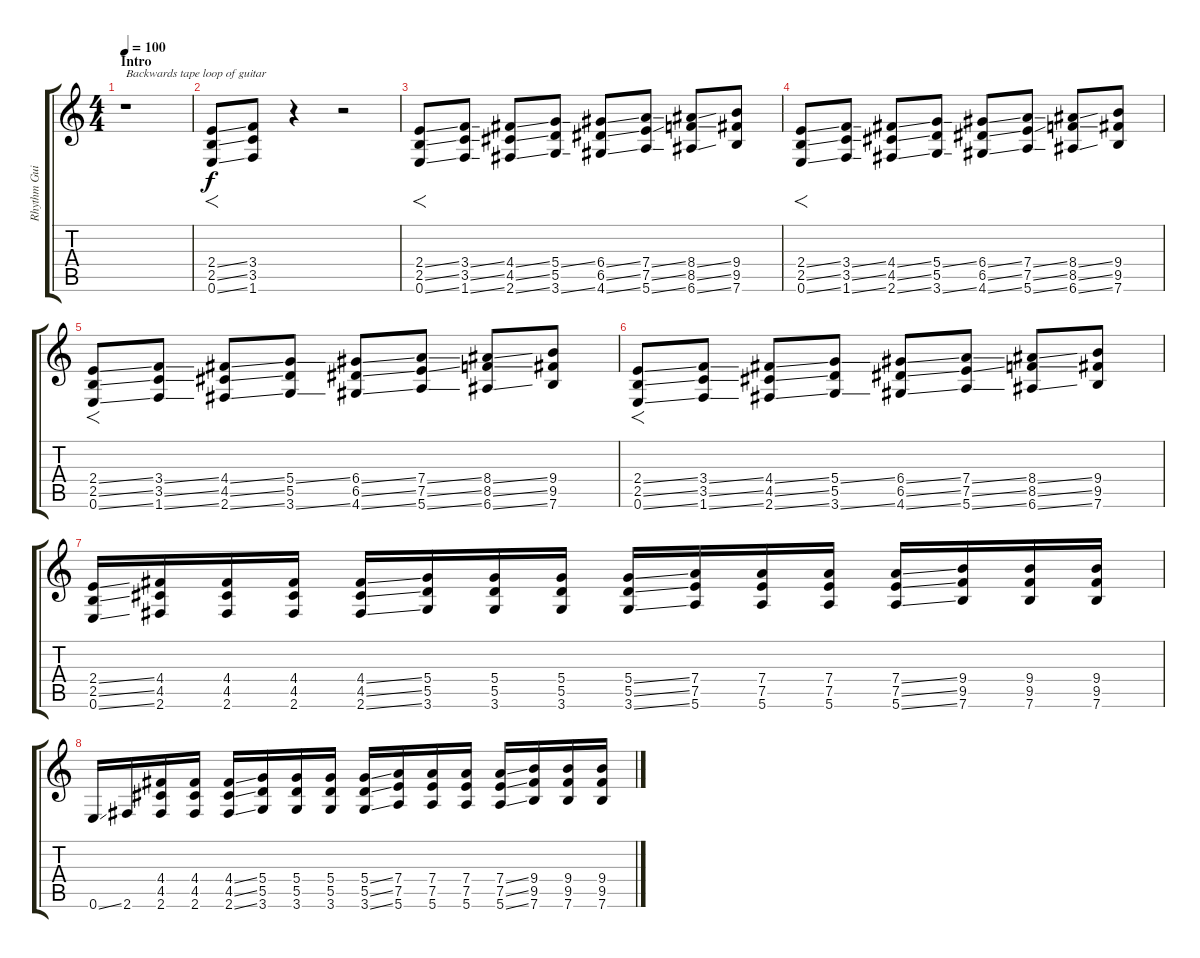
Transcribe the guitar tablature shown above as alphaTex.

\track ("Rhythm Guitar" "Rhythm Gui") {instrument distortionguitar}
\staff {score tabs}
\tuning (E4 B3 G3 D3 A2 E2) {hide}
\ts (4 4)
\section ("" "Intro")
\tempo 100
\clef g2
\ks c
r.1{txt "Backwards tape loop of guitar" dy f instrument distortionguitar} |
(2.4{ss} 2.5{ss} 0.6{ss}).8{f} (3.4 3.5 1.6).8 r.4 r.2 |
(2.4{ss} 2.5{ss} 0.6{ss}).8{f} (3.4{ss} 3.5{ss} 1.6{ss}).8 (4.4{ss} 4.5{ss} 2.6{ss}).8 (5.4{ss} 5.5 3.6{ss}).8 (6.4{ss} 6.5{ss} 4.6{ss}).8 (7.4{ss} 7.5{ss} 5.6{ss}).8 (8.4{ss} 8.5{ss} 6.6{ss}).8 (9.4 9.5 7.6).8 |
(2.4{ss} 2.5{ss} 0.6{ss}).8{f} (3.4{ss} 3.5{ss} 1.6{ss}).8 (4.4{ss} 4.5{ss} 2.6{ss}).8 (5.4{ss} 5.5 3.6{ss}).8 (6.4{ss} 6.5{ss} 4.6{ss}).8 (7.4{ss} 7.5{ss} 5.6{ss}).8 (8.4{ss} 8.5{ss} 6.6{ss}).8 (9.4 9.5 7.6).8 |
(2.4{ss} 2.5{ss} 0.6{ss}).8{f} (3.4{ss} 3.5{ss} 1.6{ss}).8 (4.4{ss} 4.5{ss} 2.6{ss}).8 (5.4{ss} 5.5 3.6{ss}).8 (6.4{ss} 6.5{ss} 4.6{ss}).8 (7.4{ss} 7.5{ss} 5.6{ss}).8 (8.4{ss} 8.5{ss} 6.6{ss}).8 (9.4 9.5 7.6).8 |
(2.4{ss} 2.5{ss} 0.6{ss}).8{f} (3.4{ss} 3.5{ss} 1.6{ss}).8 (4.4{ss} 4.5{ss} 2.6{ss}).8 (5.4{ss} 5.5 3.6{ss}).8 (6.4{ss} 6.5{ss} 4.6{ss}).8 (7.4{ss} 7.5{ss} 5.6{ss}).8 (8.4{ss} 8.5{ss} 6.6{ss}).8 (9.4 9.5 7.6).8 |
(2.4{ss} 2.5{ss} 0.6{ss}).16 (4.4 4.5 2.6).16 (4.4 4.5 2.6).16 (4.4 4.5 2.6).16 (4.4{ss} 4.5{ss} 2.6{ss}).16 (5.4 5.5 3.6).16 (5.4 5.5 3.6).16 (5.4 5.5 3.6).16 (5.4{ss} 5.5{ss} 3.6{ss}).16 (7.4 7.5 5.6).16 (7.4 7.5 5.6).16 (7.4 7.5 5.6).16 (7.4{ss} 7.5{ss} 5.6{ss}).16 (9.4 9.5 7.6).16 (9.4 9.5 7.6).16 (9.4 9.5 7.6).16 |
0.6{ss}.16 2.6.16 (4.4 4.5 2.6).16 (4.4 4.5 2.6).16 (4.4{ss} 4.5{ss} 2.6{ss}).16 (5.4 5.5 3.6).16 (5.4 5.5 3.6).16 (5.4 5.5 3.6).16 (5.4{ss} 5.5{ss} 3.6{ss}).16 (7.4 7.5 5.6).16 (7.4 7.5 5.6).16 (7.4 7.5 5.6).16 (7.4{ss} 7.5{ss} 5.6{ss}).16 (9.4 9.5 7.6).16 (9.4 9.5 7.6).16 (9.4 9.5 7.6).16
